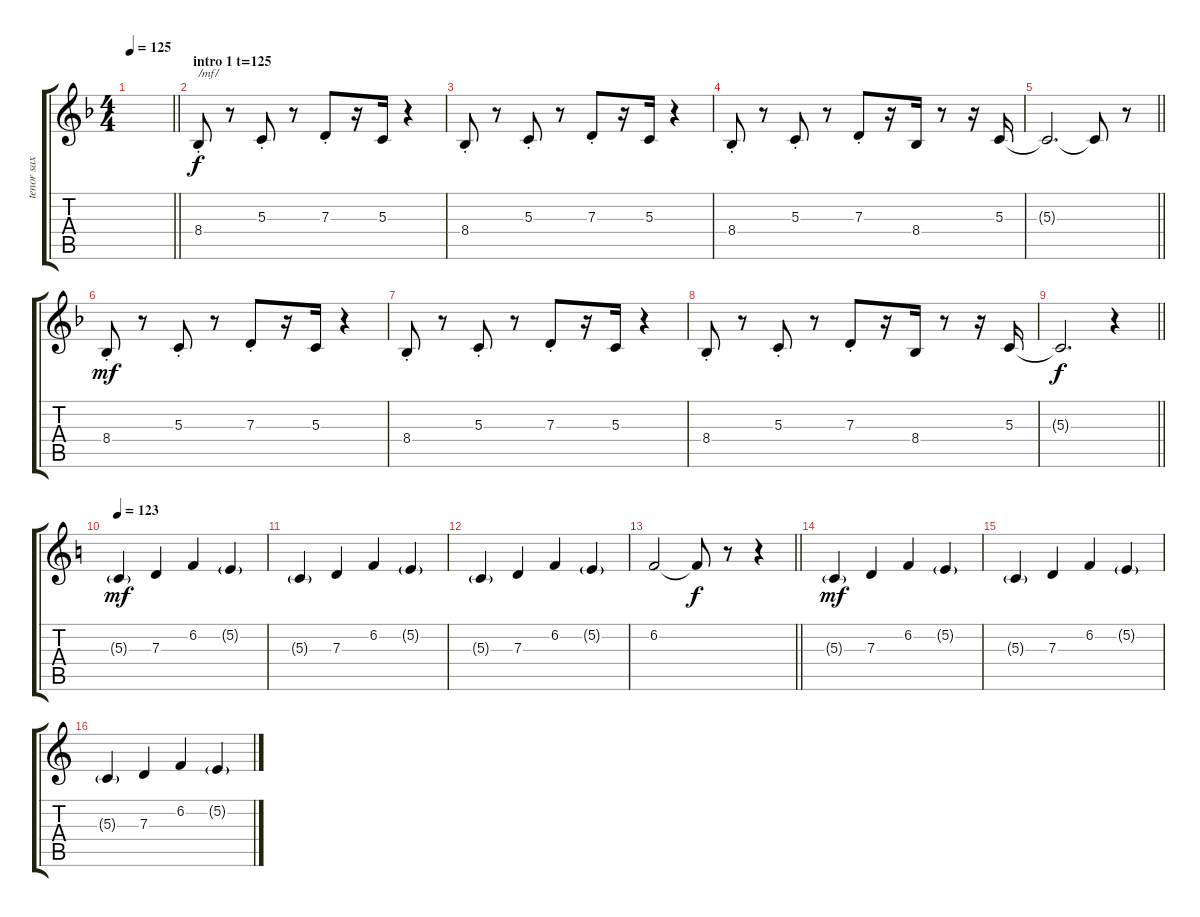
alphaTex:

\track ("tenor sax" "tenor sax") {instrument tenorsax}
\staff {score tabs}
\tuning (E4 B3 G3 D3 A2 E2) {hide}
\ts (4 4)
\tempo 125
\clef g2
\barLineRight lightlight
\ks f
|
\section ("" "intro 1 t=125")
8.4{st}.8{txt "/mf/"} r.8 5.3{st}.8 r.8 7.3{st}.8 r.16 5.3.16 r.4 |
8.4{st}.8 r.8 5.3{st}.8 r.8 7.3{st}.8 r.16 5.3.16 r.4 |
8.4{st}.8 r.8 5.3{st}.8 r.8 7.3{st}.8 r.16 8.4.16 r.8 r.16 5.3.16 |
\barLineRight lightlight
5.3{t}.2{d dy f} 5.3{t}.8 r.8 |
8.4{st}.8{dy mf} r.8 5.3{st}.8 r.8 7.3{st}.8 r.16 5.3.16 r.4 |
8.4{st}.8 r.8 5.3{st}.8 r.8 7.3{st}.8 r.16 5.3.16 r.4 |
8.4{st}.8 r.8 5.3{st}.8 r.8 7.3{st}.8 r.16 8.4.16 r.8 r.16 5.3.16 |
\barLineRight lightlight
5.3{t}.2{d dy f} r.4 |
\tempo 123
\ks c
5.3{g}.4{dy mf} 7.3.4 6.2.4 5.2{g}.4 |
5.3{g}.4 7.3.4 6.2.4 5.2{g}.4 |
5.3{g}.4 7.3.4 6.2.4 5.2{g}.4 |
\barLineRight lightlight
6.2.2 6.2{t}.8{dy f} r.8 r.4 |
5.3{g}.4{dy mf} 7.3.4 6.2.4 5.2{g}.4 |
5.3{g}.4 7.3.4 6.2.4 5.2{g}.4 |
5.3{g}.4 7.3.4 6.2.4 5.2{g}.4
